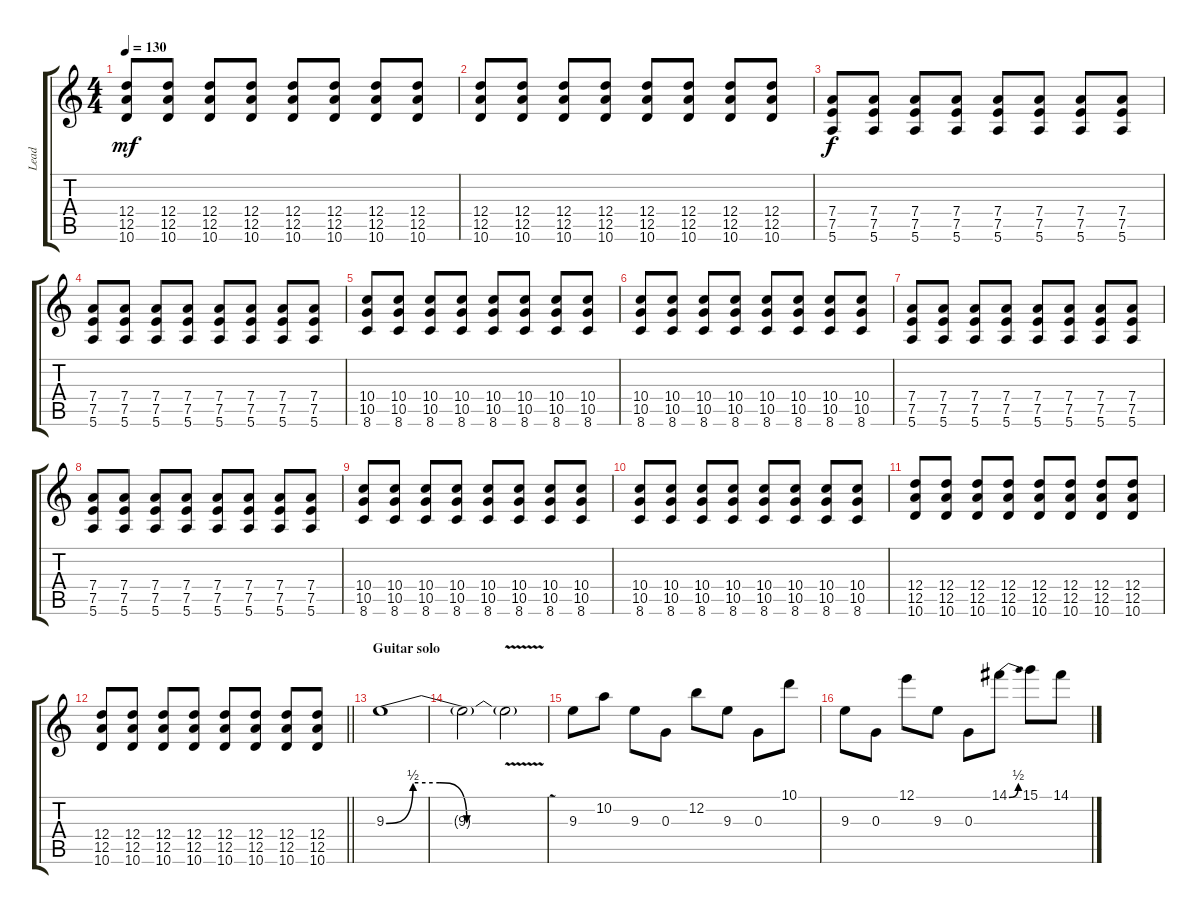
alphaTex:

\track ("Lead" "Lead") {instrument overdrivenguitar}
\staff {score tabs}
\tuning (E4 B3 G3 D3 A2 E2) {hide}
\ts (4 4)
\tempo 130
\clef g2
\ks c
(12.4 12.5 10.6).8{dy mf} (12.4 12.5 10.6).8 (12.4 12.5 10.6).8 (12.4 12.5 10.6).8 (12.4 12.5 10.6).8 (12.4 12.5 10.6).8 (12.4 12.5 10.6).8 (12.4 12.5 10.6).8 |
(12.4 12.5 10.6).8 (12.4 12.5 10.6).8 (12.4 12.5 10.6).8 (12.4 12.5 10.6).8 (12.4 12.5 10.6).8 (12.4 12.5 10.6).8 (12.4 12.5 10.6).8 (12.4 12.5 10.6).8 |
(7.4 7.5 5.6).8{dy f} (7.4 7.5 5.6).8 (7.4 7.5 5.6).8 (7.4 7.5 5.6).8 (7.4 7.5 5.6).8 (7.4 7.5 5.6).8 (7.4 7.5 5.6).8 (7.4 7.5 5.6).8 |
(7.4 7.5 5.6).8 (7.4 7.5 5.6).8 (7.4 7.5 5.6).8 (7.4 7.5 5.6).8 (7.4 7.5 5.6).8 (7.4 7.5 5.6).8 (7.4 7.5 5.6).8 (7.4 7.5 5.6).8 |
(10.4 10.5 8.6).8 (10.4 10.5 8.6).8 (10.4 10.5 8.6).8 (10.4 10.5 8.6).8 (10.4 10.5 8.6).8 (10.4 10.5 8.6).8 (10.4 10.5 8.6).8 (10.4 10.5 8.6).8 |
(10.4 10.5 8.6).8 (10.4 10.5 8.6).8 (10.4 10.5 8.6).8 (10.4 10.5 8.6).8 (10.4 10.5 8.6).8 (10.4 10.5 8.6).8 (10.4 10.5 8.6).8 (10.4 10.5 8.6).8 |
(7.4 7.5 5.6).8 (7.4 7.5 5.6).8 (7.4 7.5 5.6).8 (7.4 7.5 5.6).8 (7.4 7.5 5.6).8 (7.4 7.5 5.6).8 (7.4 7.5 5.6).8 (7.4 7.5 5.6).8 |
(7.4 7.5 5.6).8 (7.4 7.5 5.6).8 (7.4 7.5 5.6).8 (7.4 7.5 5.6).8 (7.4 7.5 5.6).8 (7.4 7.5 5.6).8 (7.4 7.5 5.6).8 (7.4 7.5 5.6).8 |
(10.4 10.5 8.6).8 (10.4 10.5 8.6).8 (10.4 10.5 8.6).8 (10.4 10.5 8.6).8 (10.4 10.5 8.6).8 (10.4 10.5 8.6).8 (10.4 10.5 8.6).8 (10.4 10.5 8.6).8 |
(10.4 10.5 8.6).8 (10.4 10.5 8.6).8 (10.4 10.5 8.6).8 (10.4 10.5 8.6).8 (10.4 10.5 8.6).8 (10.4 10.5 8.6).8 (10.4 10.5 8.6).8 (10.4 10.5 8.6).8 |
(12.4 12.5 10.6).8 (12.4 12.5 10.6).8 (12.4 12.5 10.6).8 (12.4 12.5 10.6).8 (12.4 12.5 10.6).8 (12.4 12.5 10.6).8 (12.4 12.5 10.6).8 (12.4 12.5 10.6).8 |
\barLineRight lightlight
(12.4 12.5 10.6).8 (12.4 12.5 10.6).8 (12.4 12.5 10.6).8 (12.4 12.5 10.6).8 (12.4 12.5 10.6).8 (12.4 12.5 10.6).8 (12.4 12.5 10.6).8 (12.4 12.5 10.6).8 |
\section ("" "Guitar solo")
9.3{be (custom 0 0 10 2 20 2 30 0 60 0)}.1 |
9.3{t}.2 9.3{v t}.2 |
9.3.8 10.2.8 9.3.8 0.3.8 12.2.8 9.3.8 0.3.8 10.1.8 |
9.3.8 0.3.8 12.1.8 9.3.8 0.3.8 14.1{be (bend 0 0 60 2)}.8 15.1.8 14.1.8
